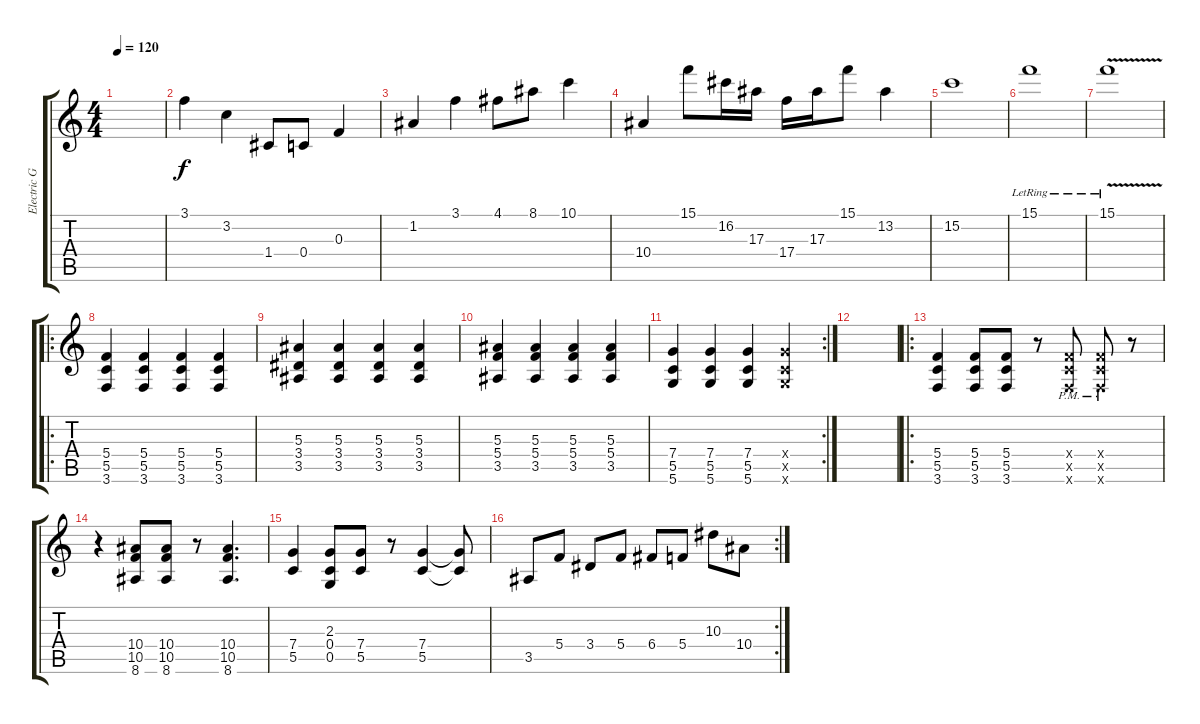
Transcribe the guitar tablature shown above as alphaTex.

\track ("Electric Guitar" "Electric G") {instrument distortionguitar}
\staff {score tabs}
\tuning (D4 A3 F3 C3 G2 D2) {hide}
\ts (4 4)
\tempo 120
\clef g2
\ks c
|
3.1.4 3.2.4 1.4.8 0.4.8 0.3.4 |
1.2.4 3.1.4 4.1.8 8.1.8 10.1.4 |
10.4.4 15.1.8 16.2.16 17.3.16 17.4.16 17.3.16 15.1.8 13.2.4 |
15.2.1 |
15.1{lr}.1 |
15.1{v lr}.1 |
\ro
(5.4 5.5 3.6).4 (5.4 5.5 3.6).4 (5.4 5.5 3.6).4 (5.4 5.5 3.6).4 |
(5.3 3.4 3.5).4 (5.3 3.4 3.5).4 (5.3 3.4 3.5).4 (5.3 3.4 3.5).4 |
(5.3 5.4 3.5).4 (5.3 5.4 3.5).4 (5.3 5.4 3.5).4 (5.3 5.4 3.5).4 |
\rc 2
(7.4 5.5 5.6).4 (7.4 5.5 5.6).4 (7.4 5.5 5.6).4 (7.4{x} 5.5{x} 5.6{x}).4 |
|
\ro
(5.4 5.5 3.6).4 (5.4 5.5 3.6).8 (5.4 5.5 3.6).8 r.8 (5.4{pm x} 5.5{pm x} 3.6{pm x}).8 (5.4{pm x} 5.5{pm x} 3.6{pm x}).8 r.8 |
r.4 (10.4 10.5 8.6).8 (10.4 10.5 8.6).8 r.8 (10.4 10.5 8.6).4{d} |
(7.4 5.5).4 (2.3 0.4 0.5).8 (7.4 5.5).8 r.8 (7.4 5.5).4 (7.4{t} 5.5{t}).8 |
\rc 2
3.5.8 5.4.8 3.4.8 5.4.8 6.4.8 5.4.8 10.3.8 10.4.8
